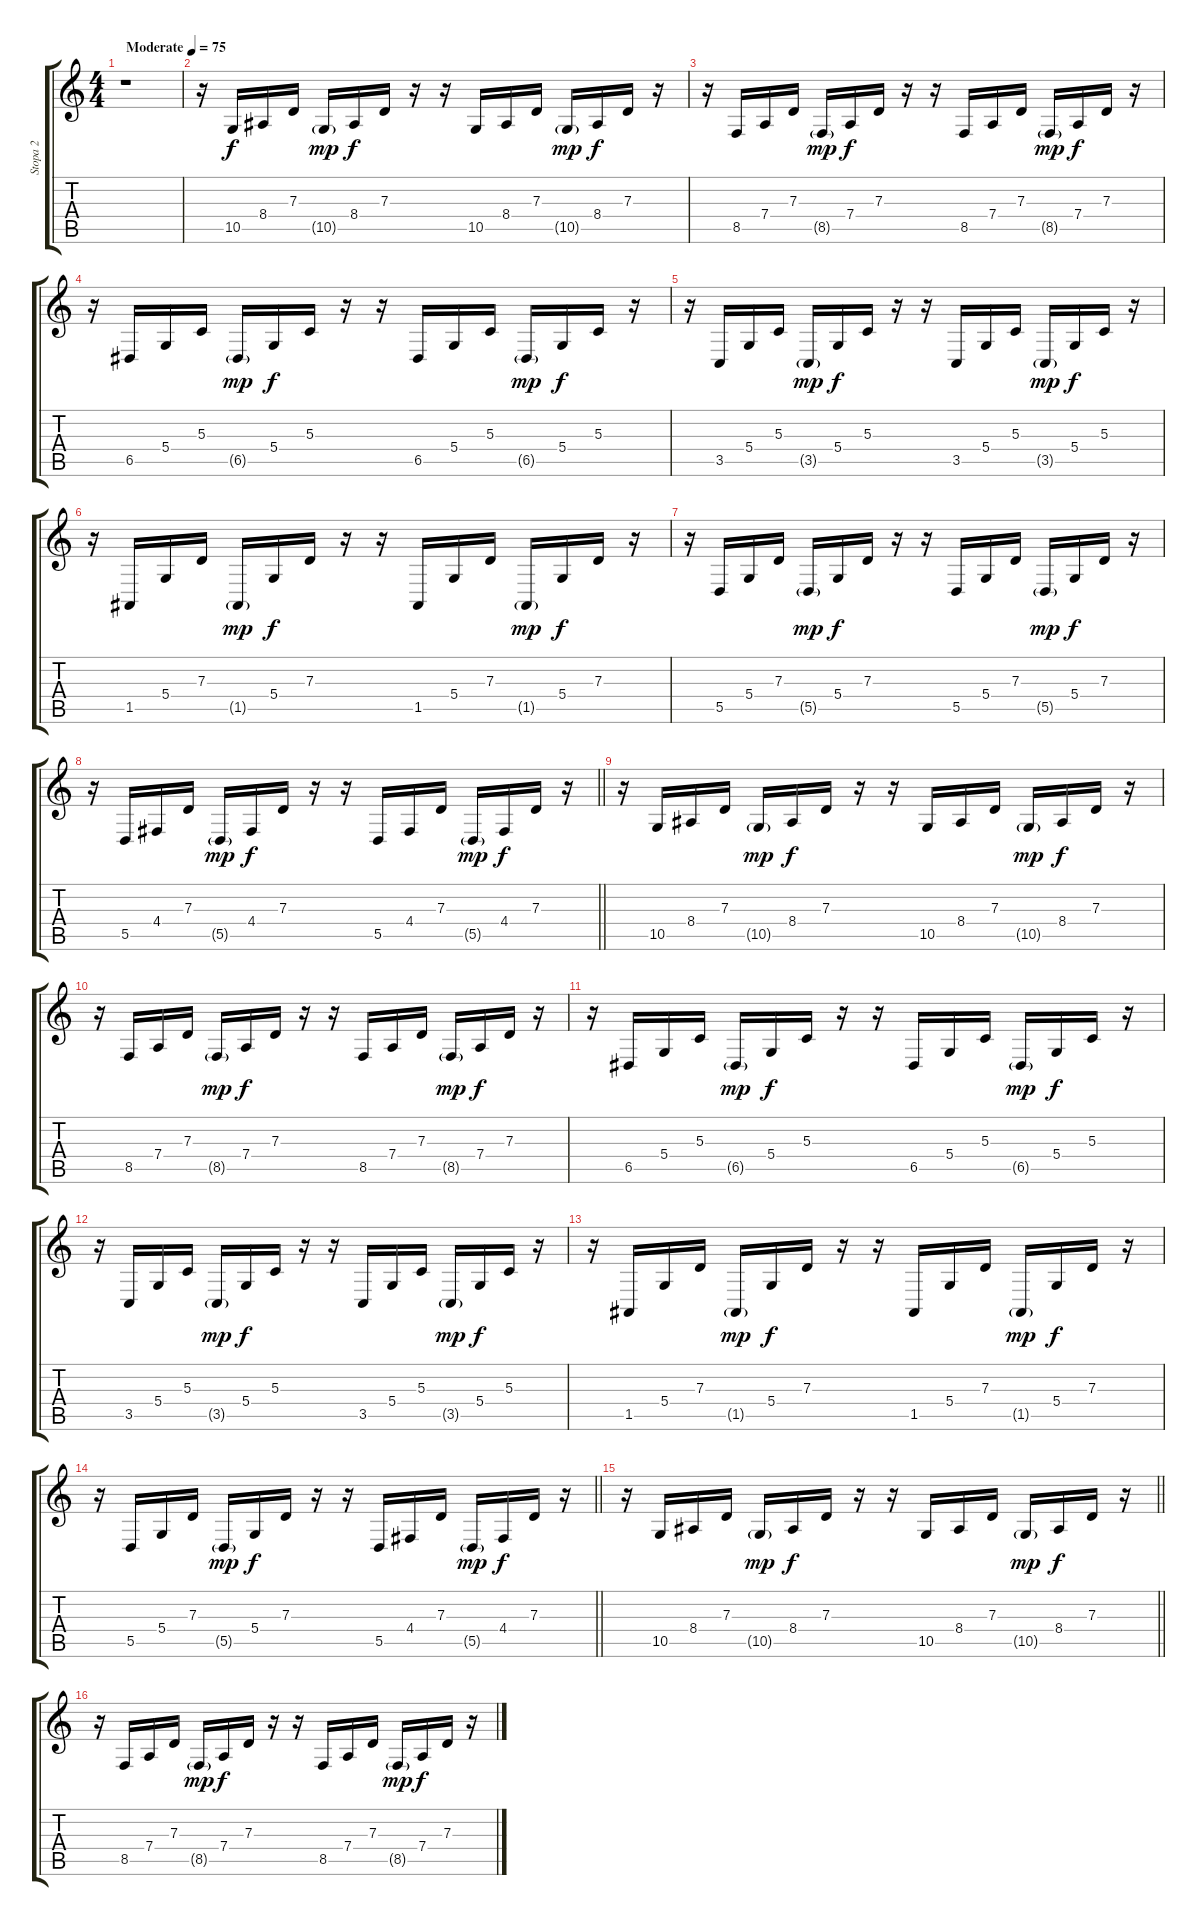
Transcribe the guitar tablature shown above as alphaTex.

\track ("Stopa 2" "Stopa 2") {instrument electricpiano1}
\staff {score tabs}
\tuning (E4 B3 G3 D3 A2 E2) {hide}
\ts (4 4)
\tempo (75 "Moderate")
\clef g2
\ks c
r.1{dy f instrument electricpiano1} |
r.16 10.5.16 8.4.16 7.3.16 10.5{g}.16{dy mp} 8.4.16{dy f} 7.3.16 r.16 r.16 10.5.16 8.4.16 7.3.16 10.5{g}.16{dy mp} 8.4.16{dy f} 7.3.16 r.16 |
r.16 8.5.16 7.4.16 7.3.16 8.5{g}.16{dy mp} 7.4.16{dy f} 7.3.16 r.16 r.16 8.5.16 7.4.16 7.3.16 8.5{g}.16{dy mp} 7.4.16{dy f} 7.3.16 r.16 |
r.16 6.5.16 5.4.16 5.3.16 6.5{g}.16{dy mp} 5.4.16{dy f} 5.3.16 r.16 r.16 6.5.16 5.4.16 5.3.16 6.5{g}.16{dy mp} 5.4.16{dy f} 5.3.16 r.16 |
r.16 3.5.16 5.4.16 5.3.16 3.5{g}.16{dy mp} 5.4.16{dy f} 5.3.16 r.16 r.16 3.5.16 5.4.16 5.3.16 3.5{g}.16{dy mp} 5.4.16{dy f} 5.3.16 r.16 |
r.16 1.5.16 5.4.16 7.3.16 1.5{g}.16{dy mp} 5.4.16{dy f} 7.3.16 r.16 r.16 1.5.16 5.4.16 7.3.16 1.5{g}.16{dy mp} 5.4.16{dy f} 7.3.16 r.16 |
r.16 5.5.16 5.4.16 7.3.16 5.5{g}.16{dy mp} 5.4.16{dy f} 7.3.16 r.16 r.16 5.5.16 5.4.16 7.3.16 5.5{g}.16{dy mp} 5.4.16{dy f} 7.3.16 r.16 |
\barLineRight lightlight
r.16 5.5.16 4.4.16 7.3.16 5.5{g}.16{dy mp} 4.4.16{dy f} 7.3.16 r.16 r.16 5.5.16 4.4.16 7.3.16 5.5{g}.16{dy mp} 4.4.16{dy f} 7.3.16 r.16 |
\section ("" "")
r.16 10.5.16 8.4.16 7.3.16 10.5{g}.16{dy mp} 8.4.16{dy f} 7.3.16 r.16 r.16 10.5.16 8.4.16 7.3.16 10.5{g}.16{dy mp} 8.4.16{dy f} 7.3.16 r.16 |
r.16 8.5.16 7.4.16 7.3.16 8.5{g}.16{dy mp} 7.4.16{dy f} 7.3.16 r.16 r.16 8.5.16 7.4.16 7.3.16 8.5{g}.16{dy mp} 7.4.16{dy f} 7.3.16 r.16 |
r.16 6.5.16 5.4.16 5.3.16 6.5{g}.16{dy mp} 5.4.16{dy f} 5.3.16 r.16 r.16 6.5.16 5.4.16 5.3.16 6.5{g}.16{dy mp} 5.4.16{dy f} 5.3.16 r.16 |
r.16 3.5.16 5.4.16 5.3.16 3.5{g}.16{dy mp} 5.4.16{dy f} 5.3.16 r.16 r.16 3.5.16 5.4.16 5.3.16 3.5{g}.16{dy mp} 5.4.16{dy f} 5.3.16 r.16 |
r.16 1.5.16 5.4.16 7.3.16 1.5{g}.16{dy mp} 5.4.16{dy f} 7.3.16 r.16 r.16 1.5.16 5.4.16 7.3.16 1.5{g}.16{dy mp} 5.4.16{dy f} 7.3.16 r.16 |
\barLineRight lightlight
r.16 5.5.16 5.4.16 7.3.16 5.5{g}.16{dy mp} 5.4.16{dy f} 7.3.16 r.16 r.16 5.5.16 4.4.16 7.3.16 5.5{g}.16{dy mp} 4.4.16{dy f} 7.3.16 r.16 |
\section ("" "")
\barLineRight lightlight
r.16 10.5.16 8.4.16 7.3.16 10.5{g}.16{dy mp} 8.4.16{dy f} 7.3.16 r.16 r.16 10.5.16 8.4.16 7.3.16 10.5{g}.16{dy mp} 8.4.16{dy f} 7.3.16 r.16 |
\section ("" "")
r.16 8.5.16 7.4.16 7.3.16 8.5{g}.16{dy mp} 7.4.16{dy f} 7.3.16 r.16 r.16 8.5.16 7.4.16 7.3.16 8.5{g}.16{dy mp} 7.4.16{dy f} 7.3.16 r.16
